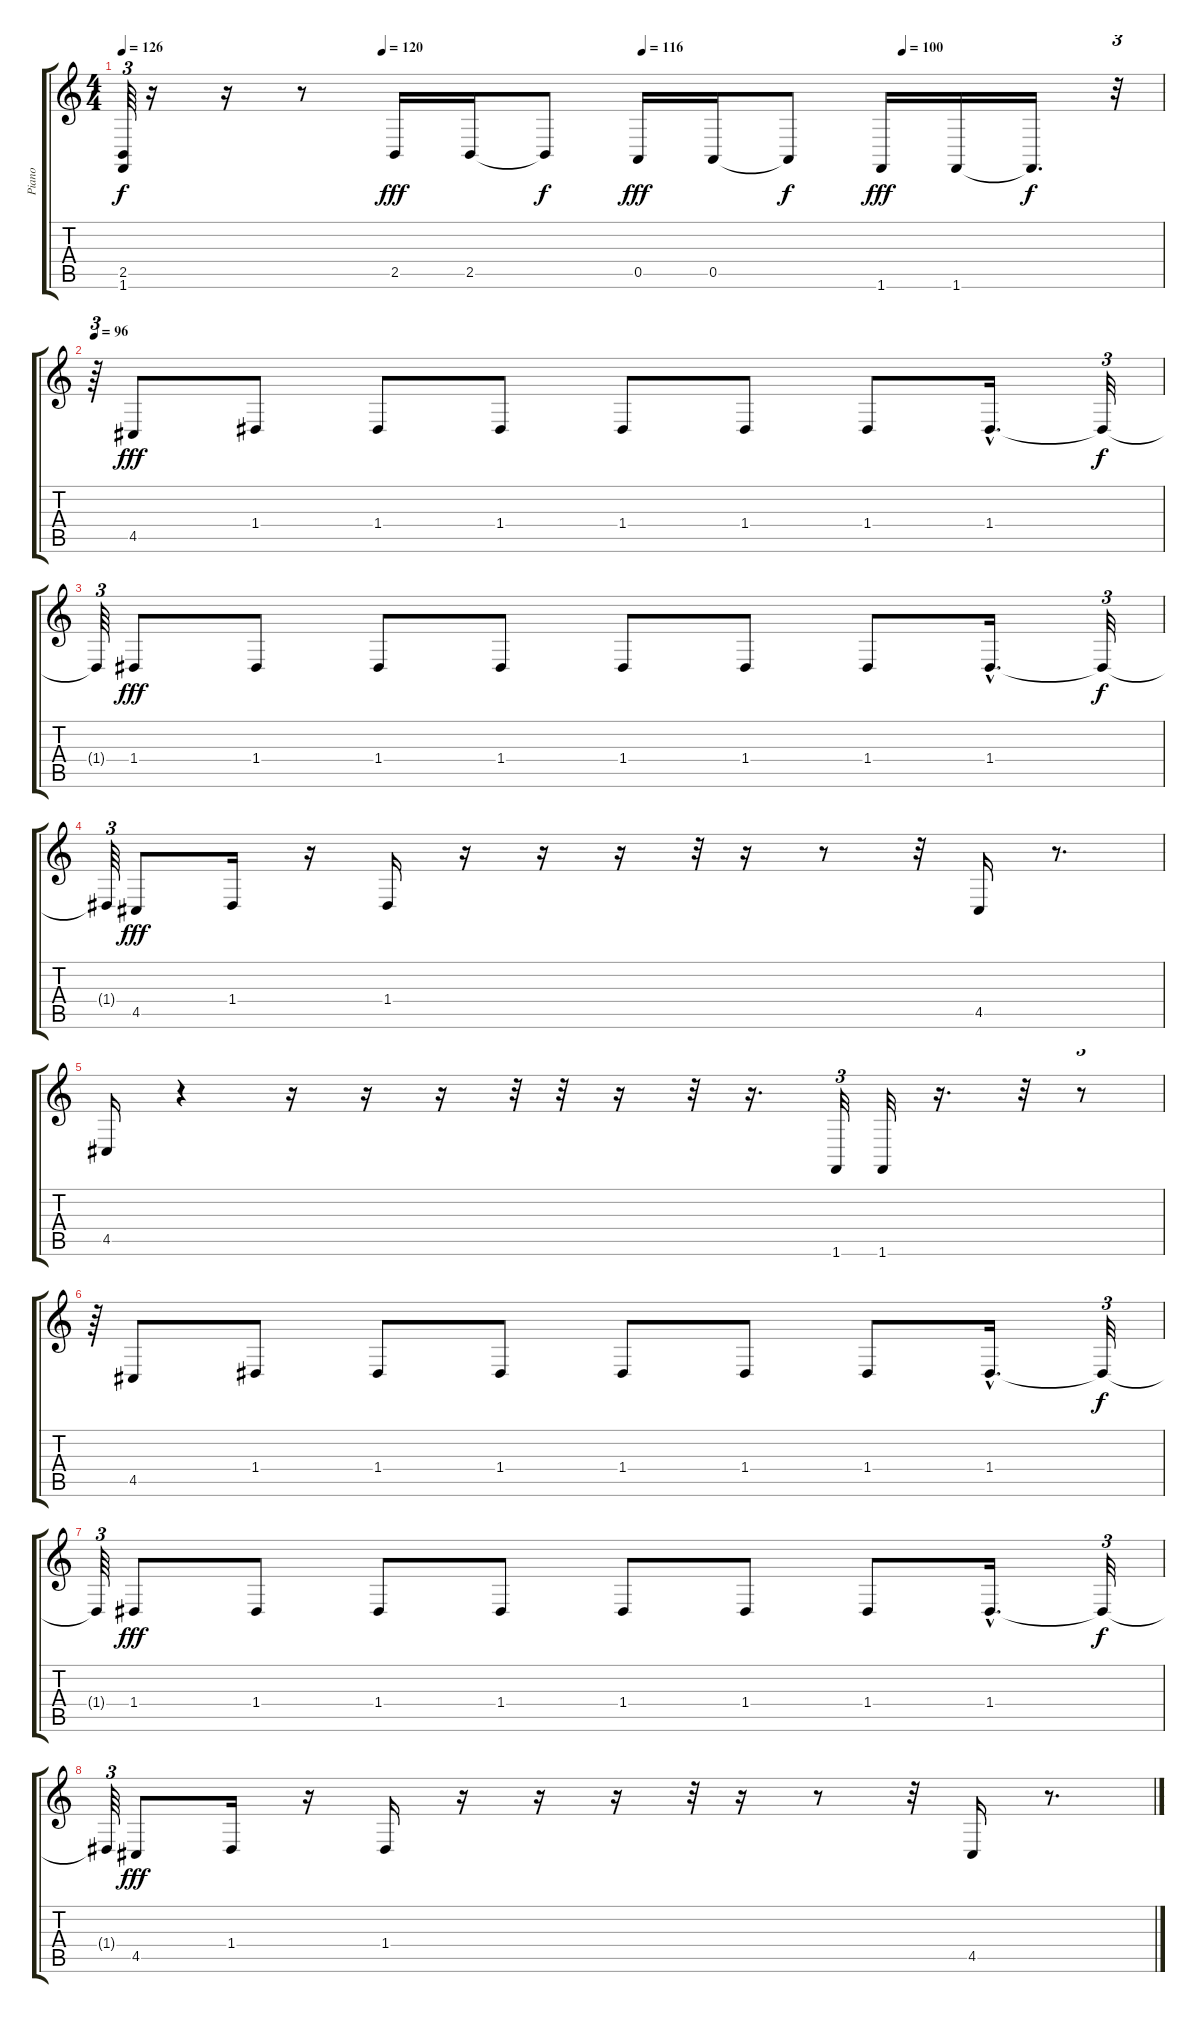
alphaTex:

\track ("Piano" "Piano") {instrument acousticgrandpiano}
\staff {score tabs}
\tuning (E4 B3 G3 D3 A2 E2) {hide}
\ts (4 4)
\tempo 126
\tempo (120 0.25)
\tempo (116 0.5)
\tempo (100 0.75)
\clef g2
\ks c
(2.5{t} 1.6{t}).64{tu (3 2) dy f} r.16 r.16 r.8 2.5.16{dy fff} 2.5.16 2.5{t}.8{dy f} 0.5.16{dy fff} 0.5.16 0.5{t}.8{dy f} 1.6.16{dy fff} 1.6.16 1.6{t}.16{d dy f} r.32{tu (3 2)} |
\tempo 96
r.64{tu (3 2)} 4.5.8{dy fff} 1.4.8 1.4.8 1.4.8 1.4.8 1.4.8 1.4.8 1.4{hac}.16{d} 1.4{t}.32{tu (3 2) dy f} |
1.4{t}.64{tu (3 2)} 1.4.8{dy fff} 1.4.8 1.4.8 1.4.8 1.4.8 1.4.8 1.4.8 1.4{hac}.16{d} 1.4{t}.32{tu (3 2) dy f} |
1.4{t}.64{tu (3 2)} 4.5.8{dy fff} 1.4.16 r.16 1.4.16 r.16 r.16 r.16 r.32{tu (3 2)} r.16 r.8 r.32 4.5.16 r.8{d} |
4.5.16 r.4 r.16 r.16 r.16 r.32{tu (3 2)} r.32 r.16 r.32 r.16{d} 1.6.32{tu (3 2)} 1.6.32 r.16{d} r.32 r.8{tu (3 2)} |
r.64{tu (3 2)} 4.5.8 1.4.8 1.4.8 1.4.8 1.4.8 1.4.8 1.4.8 1.4{hac}.16{d} 1.4{t}.32{tu (3 2) dy f} |
1.4{t}.64{tu (3 2)} 1.4.8{dy fff} 1.4.8 1.4.8 1.4.8 1.4.8 1.4.8 1.4.8 1.4{hac}.16{d} 1.4{t}.32{tu (3 2) dy f} |
1.4{t}.64{tu (3 2)} 4.5.8{dy fff} 1.4.16 r.16 1.4.16 r.16 r.16 r.16 r.32{tu (3 2)} r.16 r.8 r.32 4.5.16 r.8{d}
